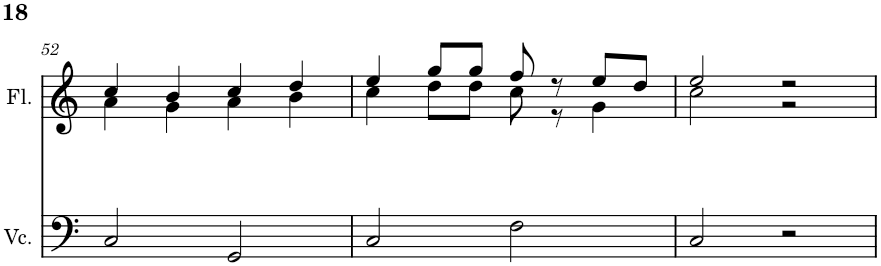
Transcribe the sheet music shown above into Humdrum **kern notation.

**kern	**kern
*part2	*part1
*staff2	*staff1
*I"Cello	*I"Flute
*	*I'Fl.
!!LO:PB:g=z
*clefF4	*clefG2
*k[]	*k[]
*M4/4	*M4/4
=52	=52
*	*^
2C/	4cc/	4a\
.	4b/	4g\
2GG/	4cc/	4a\
.	4dd/	4b\
=53	=53	=53
2C/	4ee/	4cc\
.	8gg/L	8dd\L
.	8gg/J	8dd\J
2F\	8ff/	8cc\
.	8r	8r
.	8ee/L	4g\
.	8dd/J	.
=54	=54	=54
2C/	2ee/	2cc\
2r	2r	2r
*	*v	*v
=	=
*-	*-
